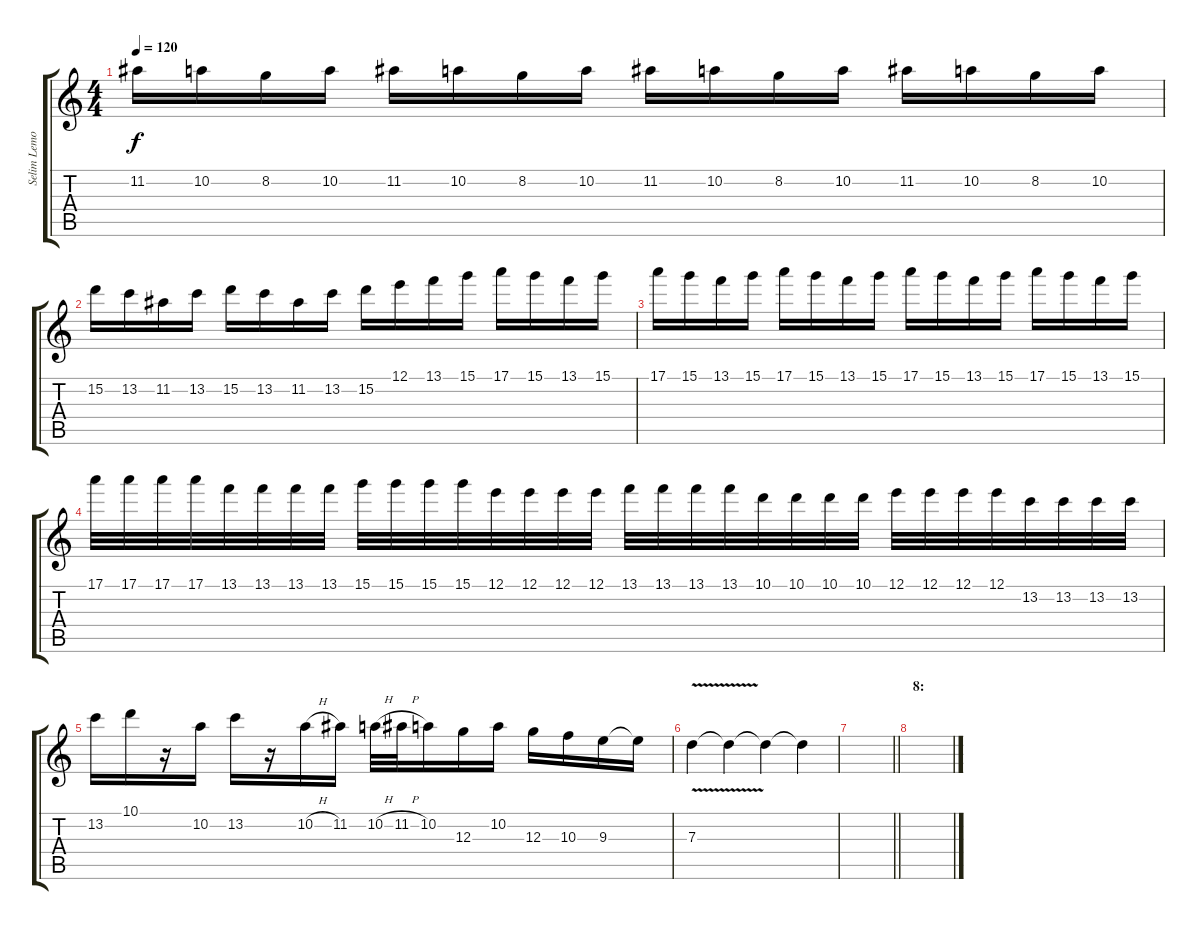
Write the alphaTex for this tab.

\track ("Selim Lemouchi (Lead Guitar)" "Selim Lemo") {instrument acousticguitarsteel}
\staff {score tabs}
\tuning (E4 B3 G3 D3 A2 E2) {hide}
\ts (4 4)
\tempo 120
\clef g2
\ks c
11.2.16{dy f} 10.2.16 8.2.16 10.2.16 11.2.16 10.2.16 8.2.16 10.2.16 11.2.16 10.2.16 8.2.16 10.2.16 11.2.16 10.2.16 8.2.16 10.2.16 |
15.2.16 13.2.16 11.2.16 13.2.16 15.2.16 13.2.16 11.2.16 13.2.16 15.2.16 12.1.16 13.1.16 15.1.16 17.1.16 15.1.16 13.1.16 15.1.16 |
17.1.16 15.1.16 13.1.16 15.1.16 17.1.16 15.1.16 13.1.16 15.1.16 17.1.16 15.1.16 13.1.16 15.1.16 17.1.16 15.1.16 13.1.16 15.1.16 |
17.1.32 17.1.32 17.1.32 17.1.32 13.1.32 13.1.32 13.1.32 13.1.32 15.1.32 15.1.32 15.1.32 15.1.32 12.1.32 12.1.32 12.1.32 12.1.32 13.1.32 13.1.32 13.1.32 13.1.32 10.1.32 10.1.32 10.1.32 10.1.32 12.1.32 12.1.32 12.1.32 12.1.32 13.2.32 13.2.32 13.2.32 13.2.32 |
13.2.16 10.1.16 r.16 10.2.16 13.2.16 r.16 10.2{h}.16 11.2.16 10.2{h}.32 11.2{h}.32 10.2.16 12.3.16 10.2.16 12.3.16 10.3.16 9.3.16 9.3{t}.16 |
7.3{v}.4 7.3{t}.4 7.3{t}.4 7.3{t}.4 |
\barLineRight lightlight
|
\section ("" "8:")
